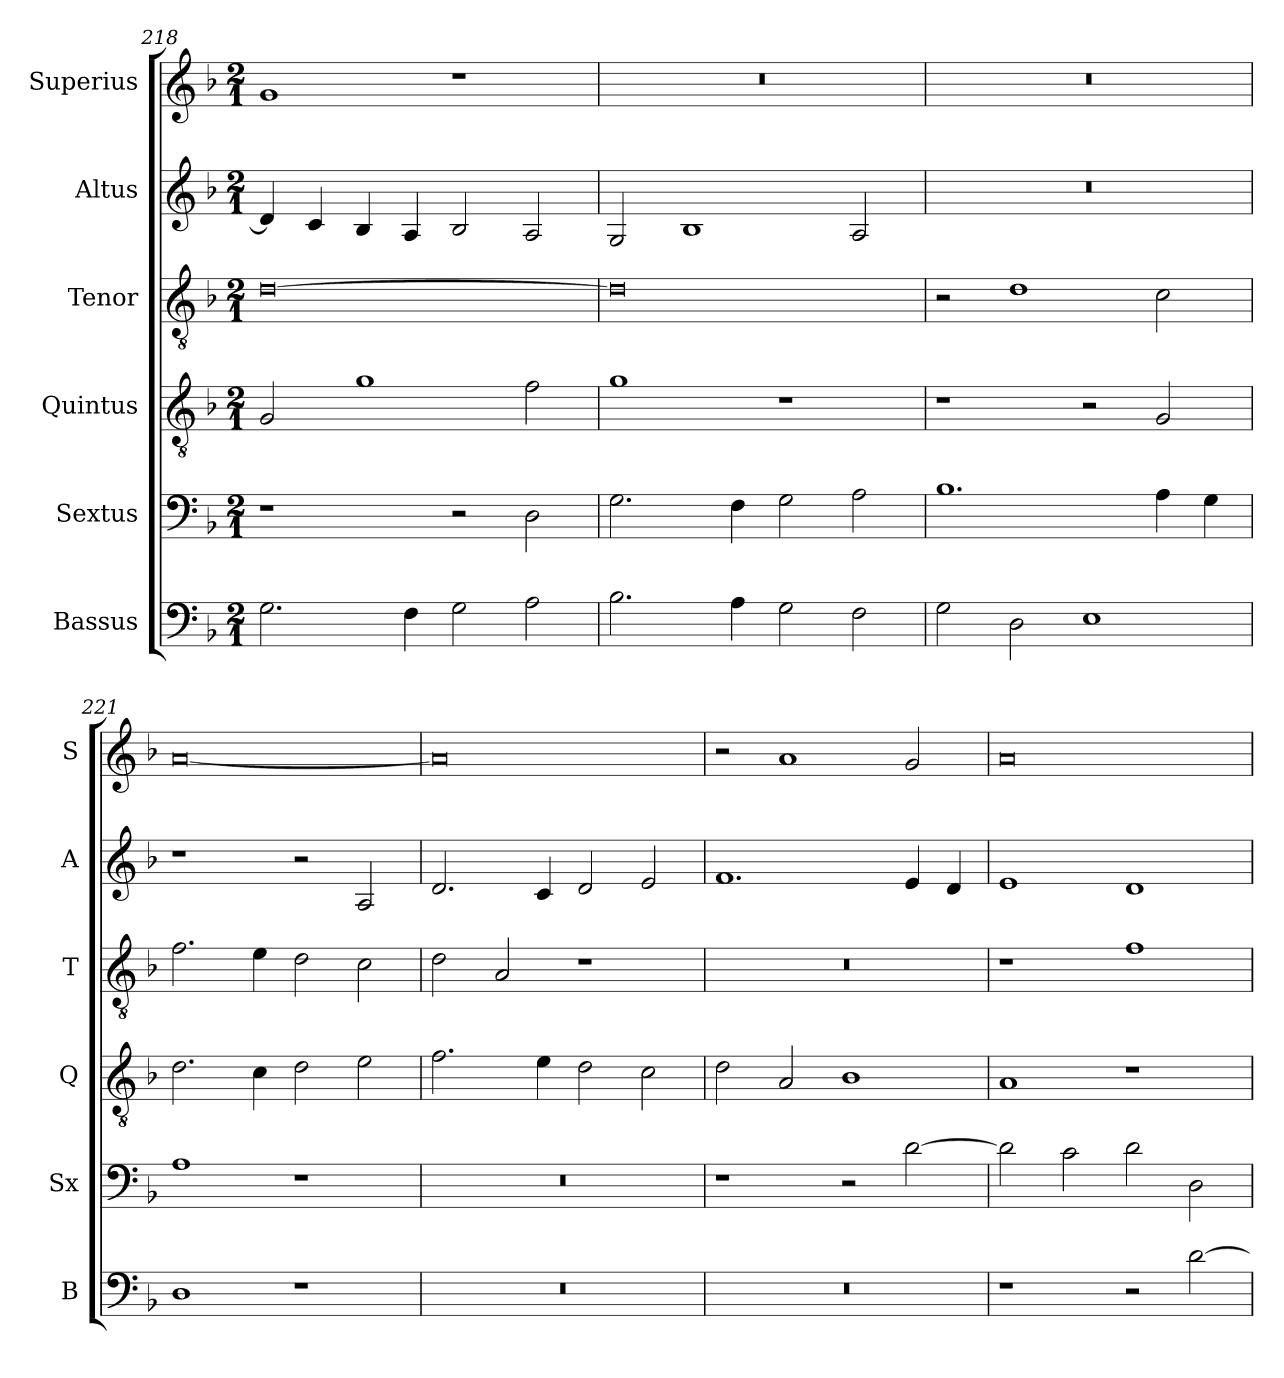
**kern	**kern	**kern	**kern	**kern	**kern
*part6	*part5	*part4	*part3	*part2	*part1
*staff6	*staff5	*staff4	*staff3	*staff2	*staff1
*I"Bassus	*I"Sextus	*I"Quintus	*I"Tenor	*I"Altus	*I"Superius
*I'B	*I'Sx	*I'Q	*I'T	*I'A	*I'S
*clefF4	*clefF4	*clefGv2	*clefGv2	*clefG2	*clefG2
*k[b-]	*k[b-]	*k[b-]	*k[b-]	*k[b-]	*k[b-]
*M2/1	*M2/1	*M2/1	*M2/1	*M2/1	*M2/1
=218	=218	=218	=218	=218	=218
2.G\	1r	2G/	[0d	4d/]	1g
.	.	.	.	4c/	.
.	.	1g	.	4B-/	.
4F\	.	.	.	4A/	.
2G\	2r	.	.	2B-/	1r
2A\	2D\	2f\	.	2A/	.
=219	=219	=219	=219	=219	=219
2.B-\	2.G\	1g	0d]	2G/	0r
.	.	.	.	1B-	.
4A\	4F\	.	.	.	.
2G\	2G\	1r	.	.	.
2F\	2A\	.	.	2A/	.
=220	=220	=220	=220	=220	=220
2G\	1.B-	1r	2r	0r	0r
2D\	.	.	1d	.	.
1E	.	2r	.	.	.
.	4A\	2G/	2c\	.	.
.	4G\	.	.	.	.
=221	=221	=221	=221	=221	=221
1D	1A	2.d\	2.f\	1r	[0a
.	.	4c\	4e\	.	.
1r	1r	2d\	2d\	2r	.
.	.	2e\	2c\	2A/	.
=222	=222	=222	=222	=222	=222
0r	0r	2.f\	2d\	2.d/	0a]
.	.	.	2A/	.	.
.	.	4e\	.	4c/	.
.	.	2d\	1r	2d/	.
.	.	2c\	.	2e/	.
=223	=223	=223	=223	=223	=223
0r	1r	2d\	0r	1.f	2r
.	.	2A/	.	.	1a
.	2r	1B-	.	.	.
.	[2d\	.	.	4e/	2g/
.	.	.	.	4d/	.
=224	=224	=224	=224	=224	=224
1r	2d\]	1A	1r	1e	0a
.	2c\	.	.	.	.
2r	2d\	1r	1f	1d	.
[2d\	2D\	.	.	.	.
=	=	=	=	=	=
*-	*-	*-	*-	*-	*-
